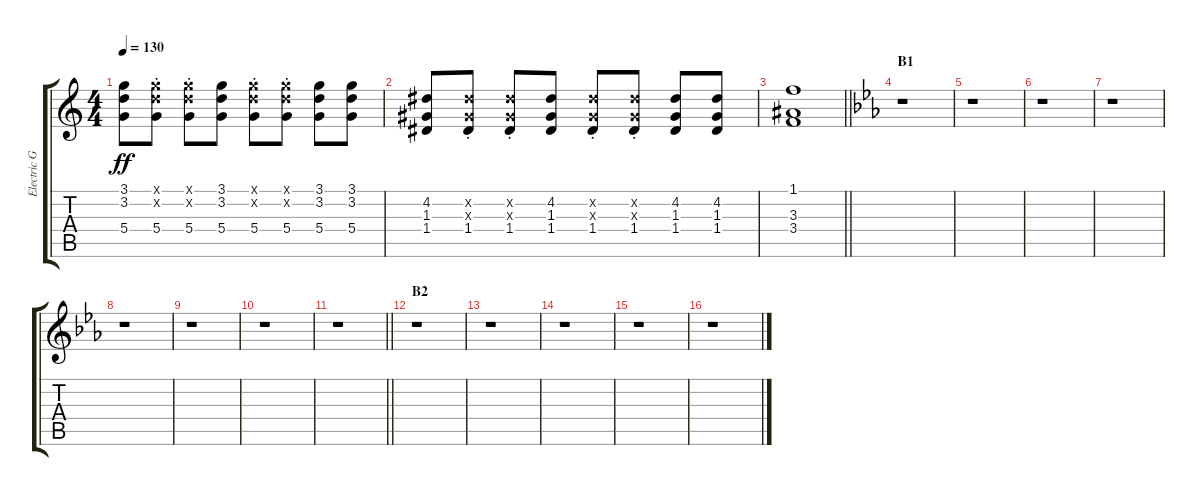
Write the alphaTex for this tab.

\track ("Electric Guitar (Distortion)" "Electric G") {instrument distortionguitar}
\staff {score tabs}
\tuning (E4 B3 G3 D3 A2 E2) {hide}
\ts (4 4)
\tempo 130
\clef g2
\ks c
(3.1 3.2 5.4).8{dy ff} (3.1{x} 3.2{x} 5.4{st}).8 (3.1{x} 3.2{x} 5.4{st}).8 (3.1 3.2 5.4).8 (3.1{x} 3.2{x} 5.4{st}).8 (3.1{x} 3.2{x} 5.4{st}).8 (3.1 3.2 5.4).8 (3.1 3.2 5.4).8 |
(4.2 1.3 1.4).8 (4.2{x} 1.3{x} 1.4{st}).8 (4.2{x} 1.3{x} 1.4{st}).8 (4.2 1.3 1.4).8 (4.2{x} 1.3{x} 1.4{st}).8 (4.2{x} 1.3{x} 1.4{st}).8 (4.2 1.3 1.4).8 (4.2 1.3 1.4).8 |
\barLineRight lightlight
(1.1 3.3 3.4).1 |
\section ("" "B1")
\ks eb
r.1 |
r.1 |
r.1 |
r.1 |
r.1 |
r.1 |
r.1 |
\barLineRight lightlight
r.1 |
\section ("" "B2")
r.1 |
r.1 |
r.1 |
r.1 |
r.1
